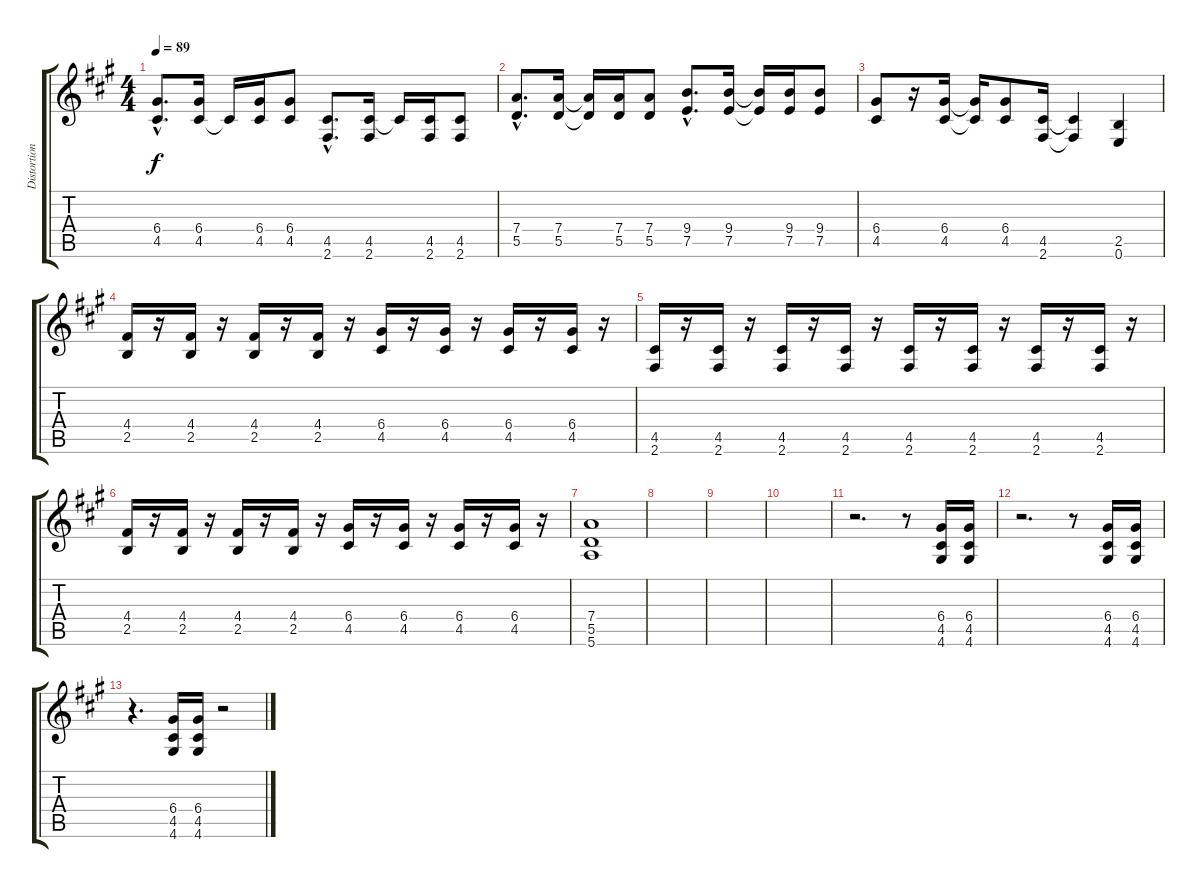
\track ("Distortion" "Distortion") {instrument overdrivenguitar}
\staff {score tabs}
\tuning (E4 B3 G3 D3 A2 E2) {hide}
\ts (4 4)
\tempo 89
\clef g2
\ks f#minor
(6.4{hac} 4.5{hac}).8{d dy f} (6.4 4.5).16 4.5{t}.16 (6.4 4.5).16 (6.4 4.5).8 (4.5{hac} 2.6{hac}).8{d} (4.5 2.6).16 4.5{t}.16 (4.5 2.6).16 (4.5 2.6).8 |
(7.4{hac} 5.5{hac}).8{d} (7.4 5.5).16 (7.4{t} 5.5{t}).16 (7.4 5.5).16 (7.4 5.5).8 (9.4{hac} 7.5{hac}).8{d} (9.4 7.5).16 (9.4{t} 7.5{t}).16 (9.4 7.5).16 (9.4 7.5).8 |
(6.4 4.5).8 r.16 (6.4 4.5).16 (6.4{t} 4.5{t}).16 (6.4 4.5).8 (4.5 2.6).16 (4.5{t} 2.6{t}).4 (2.5 0.6).4 |
(4.4 2.5).16 r.16 (4.4 2.5).16 r.16 (4.4 2.5).16 r.16 (4.4 2.5).16 r.16 (6.4 4.5).16 r.16 (6.4 4.5).16 r.16 (6.4 4.5).16 r.16 (6.4 4.5).16 r.16 |
(4.5 2.6).16 r.16 (4.5 2.6).16 r.16 (4.5 2.6).16 r.16 (4.5 2.6).16 r.16 (4.5 2.6).16 r.16 (4.5 2.6).16 r.16 (4.5 2.6).16 r.16 (4.5 2.6).16 r.16 |
(4.4 2.5).16 r.16 (4.4 2.5).16 r.16 (4.4 2.5).16 r.16 (4.4 2.5).16 r.16 (6.4 4.5).16 r.16 (6.4 4.5).16 r.16 (6.4 4.5).16 r.16 (6.4 4.5).16 r.16 |
(7.4 5.5 5.6).1 |
|
|
|
r.2{d} r.8 (6.4 4.5 4.6).16 (6.4 4.5 4.6).16 |
r.2{d} r.8 (6.4 4.5 4.6).16 (6.4 4.5 4.6).16 |
r.4{d} (6.4 4.5 4.6).16 (6.4 4.5 4.6).16 r.2
